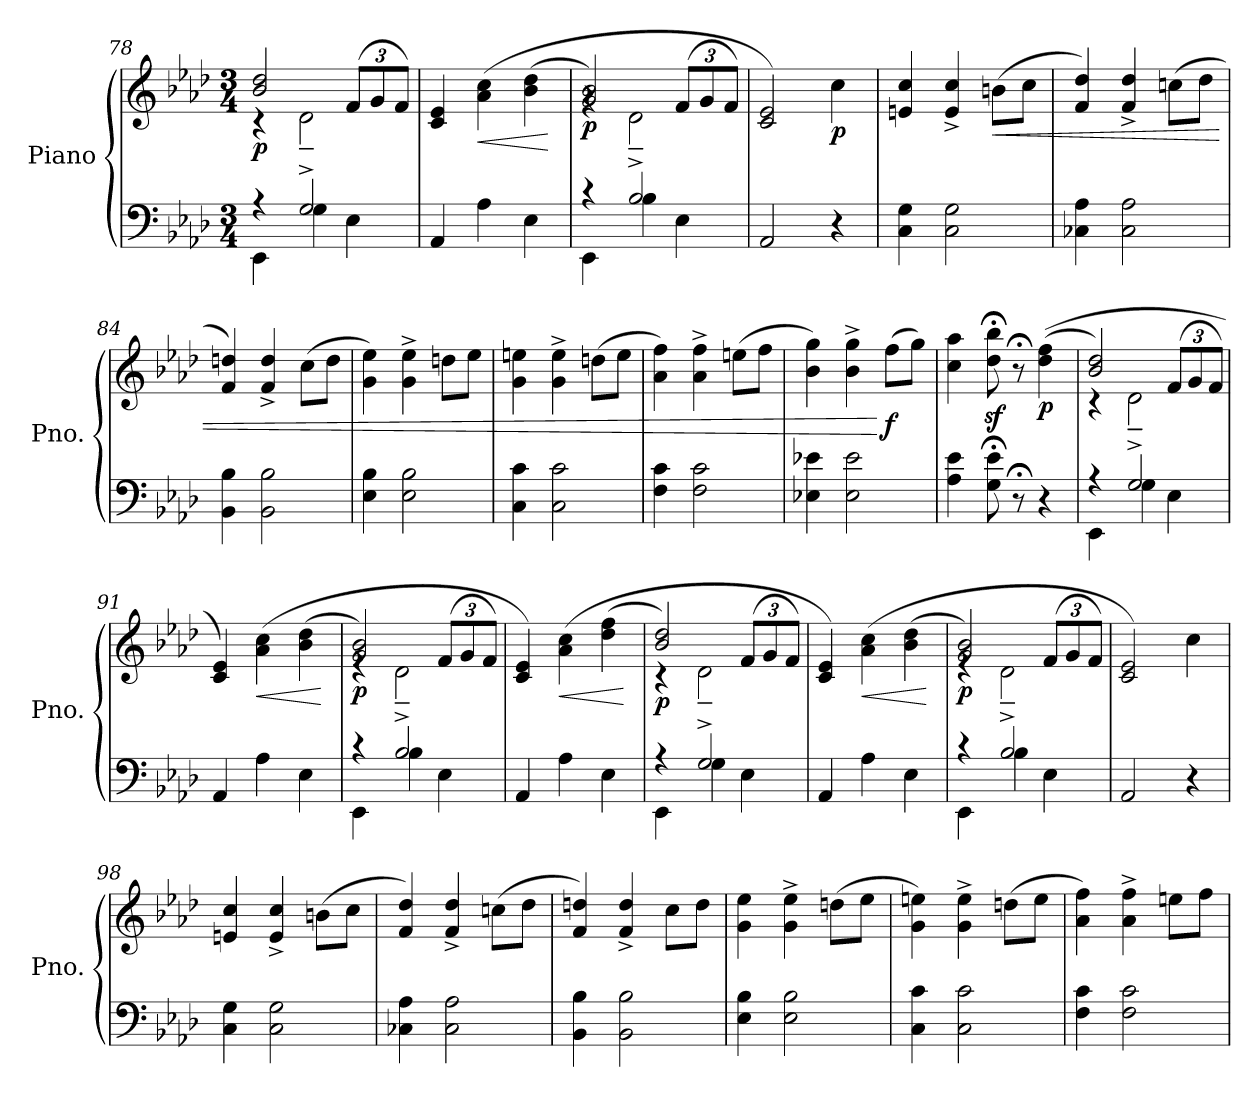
**kern	**kern	**dynam
*part1	*part1	*part1
*staff2	*staff1	*staff1/2
*I"Piano	*	*
*I'Pno.	*	*
*clefF4	*clefG2	*
*k[b-e-a-d-]	*k[b-e-a-d-]	*
*M3/4	*M3/4	*
=78	=78	=78
*^	*^	*
!	!	!	!	!LO:DY:b
4r	4EE-\	2b-/ 2dd-/	4r	p
2G^/	4G\	.	2d-~\	.
*	*	*Xbrackettup	*	*
.	4E-\	(<12f/L	.	.
.	.	12g/	.	.
.	.	12f/J)	.	.
*v	*v	*	*	*
*	*v	*v	*
=79	=79	=79
4AA-/	4c/ 4e-/	.
!	!	!LO:HP:b
4A-\	(>4a-\ 4cc\	<
4E-\	(>4b-\ 4dd-\	.
.	.	[
!!LO:LB:g=z
=80	=80	=80
*^	*^	*
!	!	!	!	!LO:DY:b
4r	4EE-\	2g/ 2b-/)	4rg	p
2B-^/	4B-\	.	2d-~\	.
.	4E-\	(<12f/L	.	.
.	.	12g/	.	.
.	.	12f/J)	.	.
*v	*v	*	*	*
*	*v	*v	*
=81	=81	=81
2AA-/	2c/ 2e-/)	.
!	!	!LO:DY:b
4r	4cc\	p
=82	=82	=82
4C\ 4G\	4en/ 4cc/	.
2C\ 2G\	4e/^ 4cc/^	.
!	!	!LO:HP:b
.	(>8bn\L	<
.	8cc\J	.
=83	=83	=83
4C-X\ 4A-\	4f/ 4dd-/)	.
2C-\ 2A-\	4f/^ 4dd-/^	.
.	(>8ccn\L	.
.	8dd-\J	.
=84	=84	=84
4BB-\ 4B-\	4f/ 4ddn/)	.
2BB-\ 2B-\	4f/^ 4dd/^	.
.	(>8cc\L	.
.	8dd\J	.
=85	=85	=85
4E-\ 4B-\	4g\ 4ee-\)	.
2E-\ 2B-\	4g\^ 4ee-\^	.
.	8ddn\L	.
.	8ee-\J	.
=86	=86	=86
4C\ 4c\	4g\ 4een\	.
2C\ 2c\	4g\^ 4ee\^	.
.	(>8ddn\L	.
.	8ee\J	.
=87	=87	=87
4F\ 4c\	4a-\ 4ff\)	.
2F\ 2c\	4a-\^ 4ff\^	.
.	(>8een\L	.
.	8ff\J	.
!!LO:LB:g=z
=88	=88	=88
4E-X\ 4e-X\	4b-\ 4gg\)	.
2E-\ 2e-\	4b-\^ 4gg\^	.
!	!	!LO:DY:n=1:b
.	(>8ff\L	[ f
.	8gg\J)	.
=89	=89	=89
4A-\ 4e-\	4cc\ 4aa-\	.
8G\;< 8e-\;<	8dd-\z<;< 8bb-\z<;<	.
8r;<	8r;<	.
!	!	!LO:DY:b
4r	(>(>4dd-\ 4ff\	p
=90	=90	=90
*^	*^	*
4r	4EE-\	2b-/ 2dd-/)	4r	.
2G^/	4G\	.	2d-~\	.
.	4E-\	(<12f/L	.	.
.	.	12g/	.	.
.	.	12f/J)	.	.
*v	*v	*	*	*
*	*v	*v	*
=91	=91	=91
4AA-/	4c/ 4e-/)	.
!	!	!LO:HP:b
4A-\	(>4a-\ 4cc\	<
4E-\	(>4b-\ 4dd-\	.
.	.	[
=92	=92	=92
*^	*^	*
!	!	!	!	!LO:DY:b
4r	4EE-\	2g/ 2b-/)	4re	p
2B-^/	4B-\	.	2d-~\	.
.	4E-\	(<12f/L	.	.
.	.	12g/	.	.
.	.	12f/J)	.	.
*v	*v	*	*	*
*	*v	*v	*
=93	=93	=93
4AA-/	4c/ 4e-/)	.
!	!	!LO:HP:b
4A-\	(>4a-\ 4cc\	<
4E-\	(>4dd-\ 4ff\	.
.	.	[
=94	=94	=94
*^	*^	*
!	!	!	!	!LO:DY:b
4r	4EE-\	2b-/ 2dd-/)	4r	p
2G^/	4G\	.	2d-~\	.
.	4E-\	(<12f/L	.	.
.	.	12g/	.	.
.	.	12f/J)	.	.
*v	*v	*	*	*
*	*v	*v	*
=95	=95	=95
4AA-/	4c/ 4e-/)	.
!	!	!LO:HP:b
4A-\	(>4a-\ 4cc\	<
4E-\	(>4b-\ 4dd-\	.
.	.	[
!!LO:LB:g=z
=96	=96	=96
*^	*^	*
!	!	!	!	!LO:DY:b
4r	4EE-\	2g/ 2b-/)	4re	p
2B-^/	4B-\	.	2d-~\	.
.	4E-\	(<12f/L	.	.
.	.	12g/	.	.
.	.	12f/J)	.	.
*v	*v	*	*	*
*	*v	*v	*
=97	=97	=97
2AA-/	2c/ 2e-/)	.
4r	4cc\	.
=98	=98	=98
4C\ 4G\	4en/ 4cc/	.
2C\ 2G\	4e/^ 4cc/^	.
.	(>8bn\L	.
.	8cc\J	.
=99	=99	=99
4C-X\ 4A-\	4f/ 4dd-/)	.
2C-\ 2A-\	4f/^ 4dd-/^	.
.	(>8ccn\L	.
.	8dd-\J	.
=100	=100	=100
4BB-\ 4B-\	4f/ 4ddn/)	.
2BB-\ 2B-\	4f/^ 4dd/^	.
.	8cc\L	.
.	8dd\J	.
=101	=101	=101
4E-\ 4B-\	4g\ 4ee-\	.
2E-\ 2B-\	4g\^ 4ee-\^	.
.	(>8ddn\L	.
.	8ee-\J	.
=102	=102	=102
4C\ 4c\	4g\ 4een\)	.
2C\ 2c\	4g\^ 4ee\^	.
.	(>8ddn\L	.
.	8ee\J	.
=103	=103	=103
4F\ 4c\	4a-\ 4ff\)	.
2F\ 2c\	4a-\^ 4ff\^	.
.	8een\L	.
.	8ff\J	.
=	=	=
*-	*-	*-
